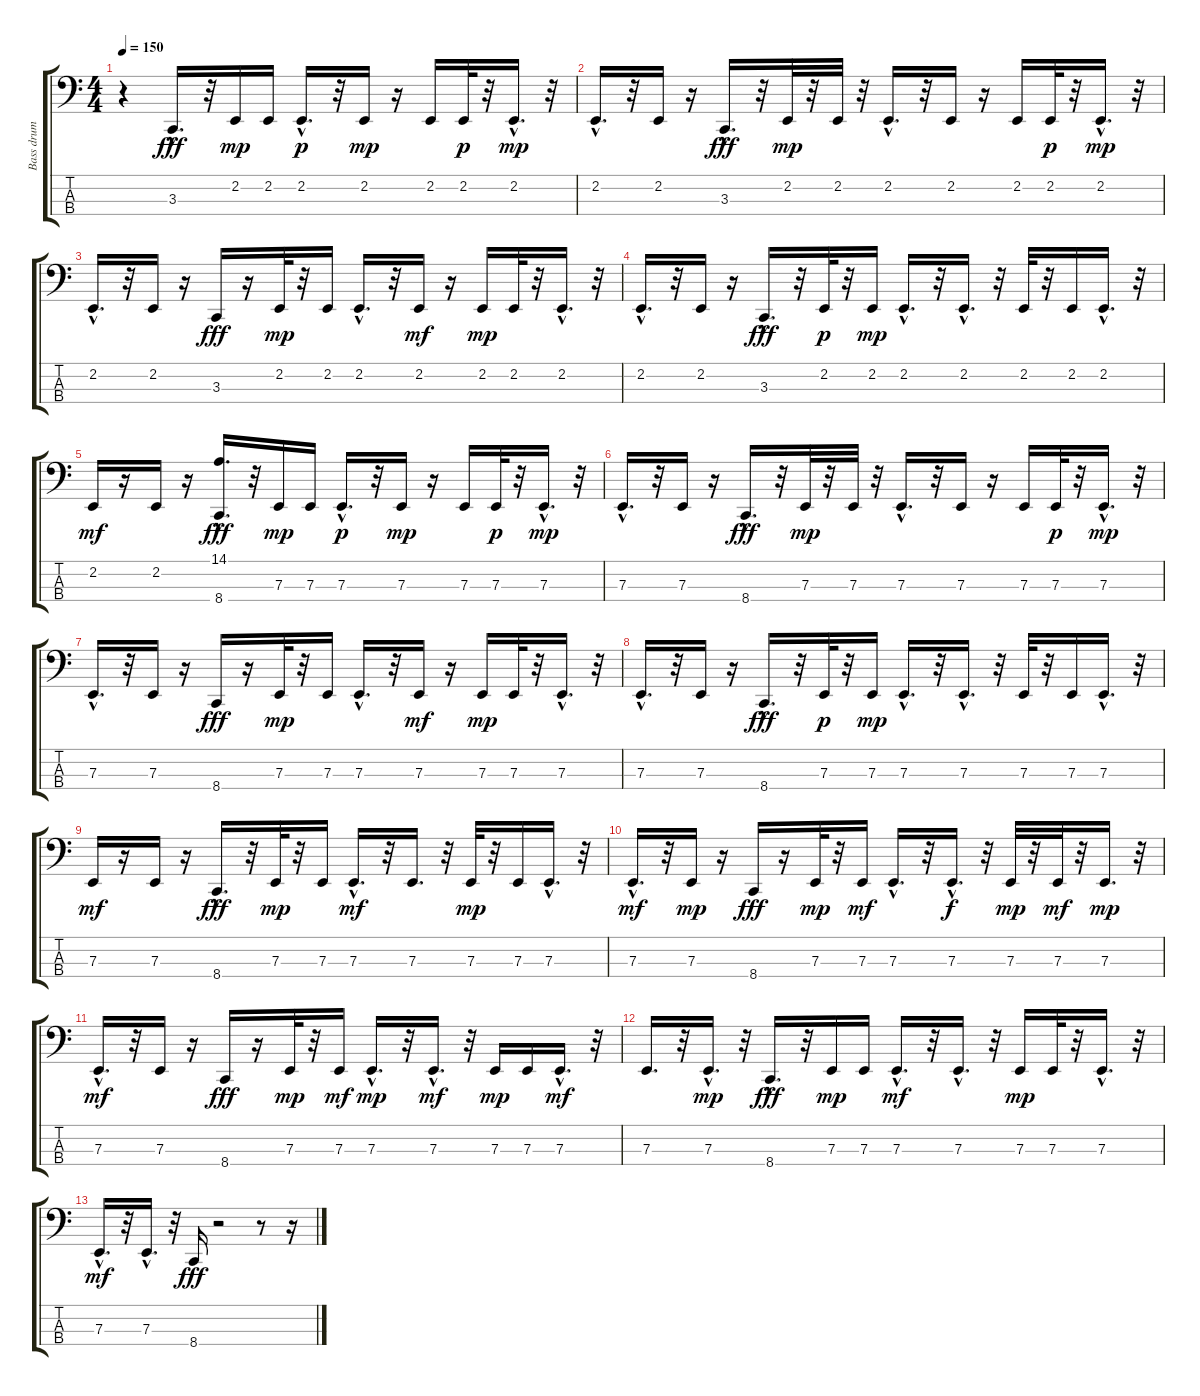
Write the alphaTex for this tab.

\track ("Bass drum" "Bass drum") {instrument stringensemble1}
\staff {score tabs}
\tuning (G2 D2 A1 E1) {hide}
\ts (4 4)
\tempo 150
\clef f4
\ks c
r.4{dy fff instrument stringensemble1} 3.3{hac}.16{d} r.32 2.2.16{dy mp} 2.2.16 2.2{hac}.16{d dy p} r.32 2.2.16{dy mp} r.16 2.2.16 2.2.32{dy p} r.32 2.2{hac}.16{d dy mp} r.32 |
2.2{hac}.16{d} r.32 2.2.16 r.16 3.3{hac}.16{d dy fff} r.32 2.2.32{dy mp} r.32 2.2.32 r.32 2.2{hac}.16{d} r.32 2.2.16 r.16 2.2.16 2.2.32{dy p} r.32 2.2{hac}.16{d dy mp} r.32 |
2.2{hac}.16{d} r.32 2.2.16 r.16 3.3.16{dy fff} r.16 2.2.32{dy mp} r.32 2.2.16 2.2{hac}.16{d} r.32 2.2.16{dy mf} r.16 2.2.16{dy mp} 2.2.32 r.32 2.2{hac}.16{d} r.32 |
2.2{hac}.16{d} r.32 2.2.16 r.16 3.3{hac}.16{d dy fff} r.32 2.2.32{dy p} r.32 2.2.16{dy mp} 2.2{hac}.16{d} r.32 2.2{hac}.16{d} r.32 2.2.32 r.32 2.2.16 2.2{hac}.16{d} r.32 |
2.2.16{dy mf} r.16 2.2.16 r.16 (14.1{hac} 8.4{hac}).16{d dy fff} r.32 7.3.16{dy mp} 7.3.16 7.3{hac}.16{d dy p} r.32 7.3.16{dy mp} r.16 7.3.16 7.3.32{dy p} r.32 7.3{hac}.16{d dy mp} r.32 |
7.3{hac}.16{d} r.32 7.3.16 r.16 8.4{hac}.16{d dy fff} r.32 7.3.32{dy mp} r.32 7.3.32 r.32 7.3{hac}.16{d} r.32 7.3.16 r.16 7.3.16 7.3.32{dy p} r.32 7.3{hac}.16{d dy mp} r.32 |
7.3{hac}.16{d} r.32 7.3.16 r.16 8.4.16{dy fff} r.16 7.3.32{dy mp} r.32 7.3.16 7.3{hac}.16{d} r.32 7.3.16{dy mf} r.16 7.3.16{dy mp} 7.3.32 r.32 7.3{hac}.16{d} r.32 |
7.3{hac}.16{d} r.32 7.3.16 r.16 8.4{hac}.16{d dy fff} r.32 7.3.32{dy p} r.32 7.3.16{dy mp} 7.3{hac}.16{d} r.32 7.3{hac}.16{d} r.32 7.3.32 r.32 7.3.16 7.3{hac}.16{d} r.32 |
7.3.16{dy mf} r.16 7.3.16 r.16 8.4{hac}.16{d dy fff} r.32 7.3.32{dy mp} r.32 7.3.16 7.3{hac}.16{d dy mf} r.32 7.3.16{d} r.32 7.3.32{dy mp} r.32 7.3.16 7.3{hac}.16{d} r.32 |
7.3{hac}.16{d dy mf} r.32 7.3.16{dy mp} r.16 8.4.16{dy fff} r.16 7.3.32{dy mp} r.32 7.3.16{dy mf} 7.3{hac}.16{d} r.32 7.3{hac}.16{d dy f} r.32 7.3.32{dy mp} r.32 7.3.32{dy mf} r.32 7.3.16{d dy mp} r.32 |
7.3{hac}.16{d dy mf} r.32 7.3.16 r.16 8.4.16{dy fff} r.16 7.3.32{dy mp} r.32 7.3.16{dy mf} 7.3{hac}.16{d dy mp} r.32 7.3{hac}.16{d dy mf} r.32 7.3.16{dy mp} 7.3.16 7.3{hac}.16{d dy mf} r.32 |
7.3.16{d} r.32 7.3{hac}.16{d dy mp} r.32 8.4{hac}.16{d dy fff} r.32 7.3.16{dy mp} 7.3.16 7.3{hac}.16{d dy mf} r.32 7.3{hac}.16{d} r.32 7.3.16{dy mp} 7.3.32 r.32 7.3{hac}.16{d} r.32 |
7.3{hac}.16{d dy mf} r.32 7.3{hac}.16{d} r.32 8.4.16{dy fff} r.2 r.8 r.16
